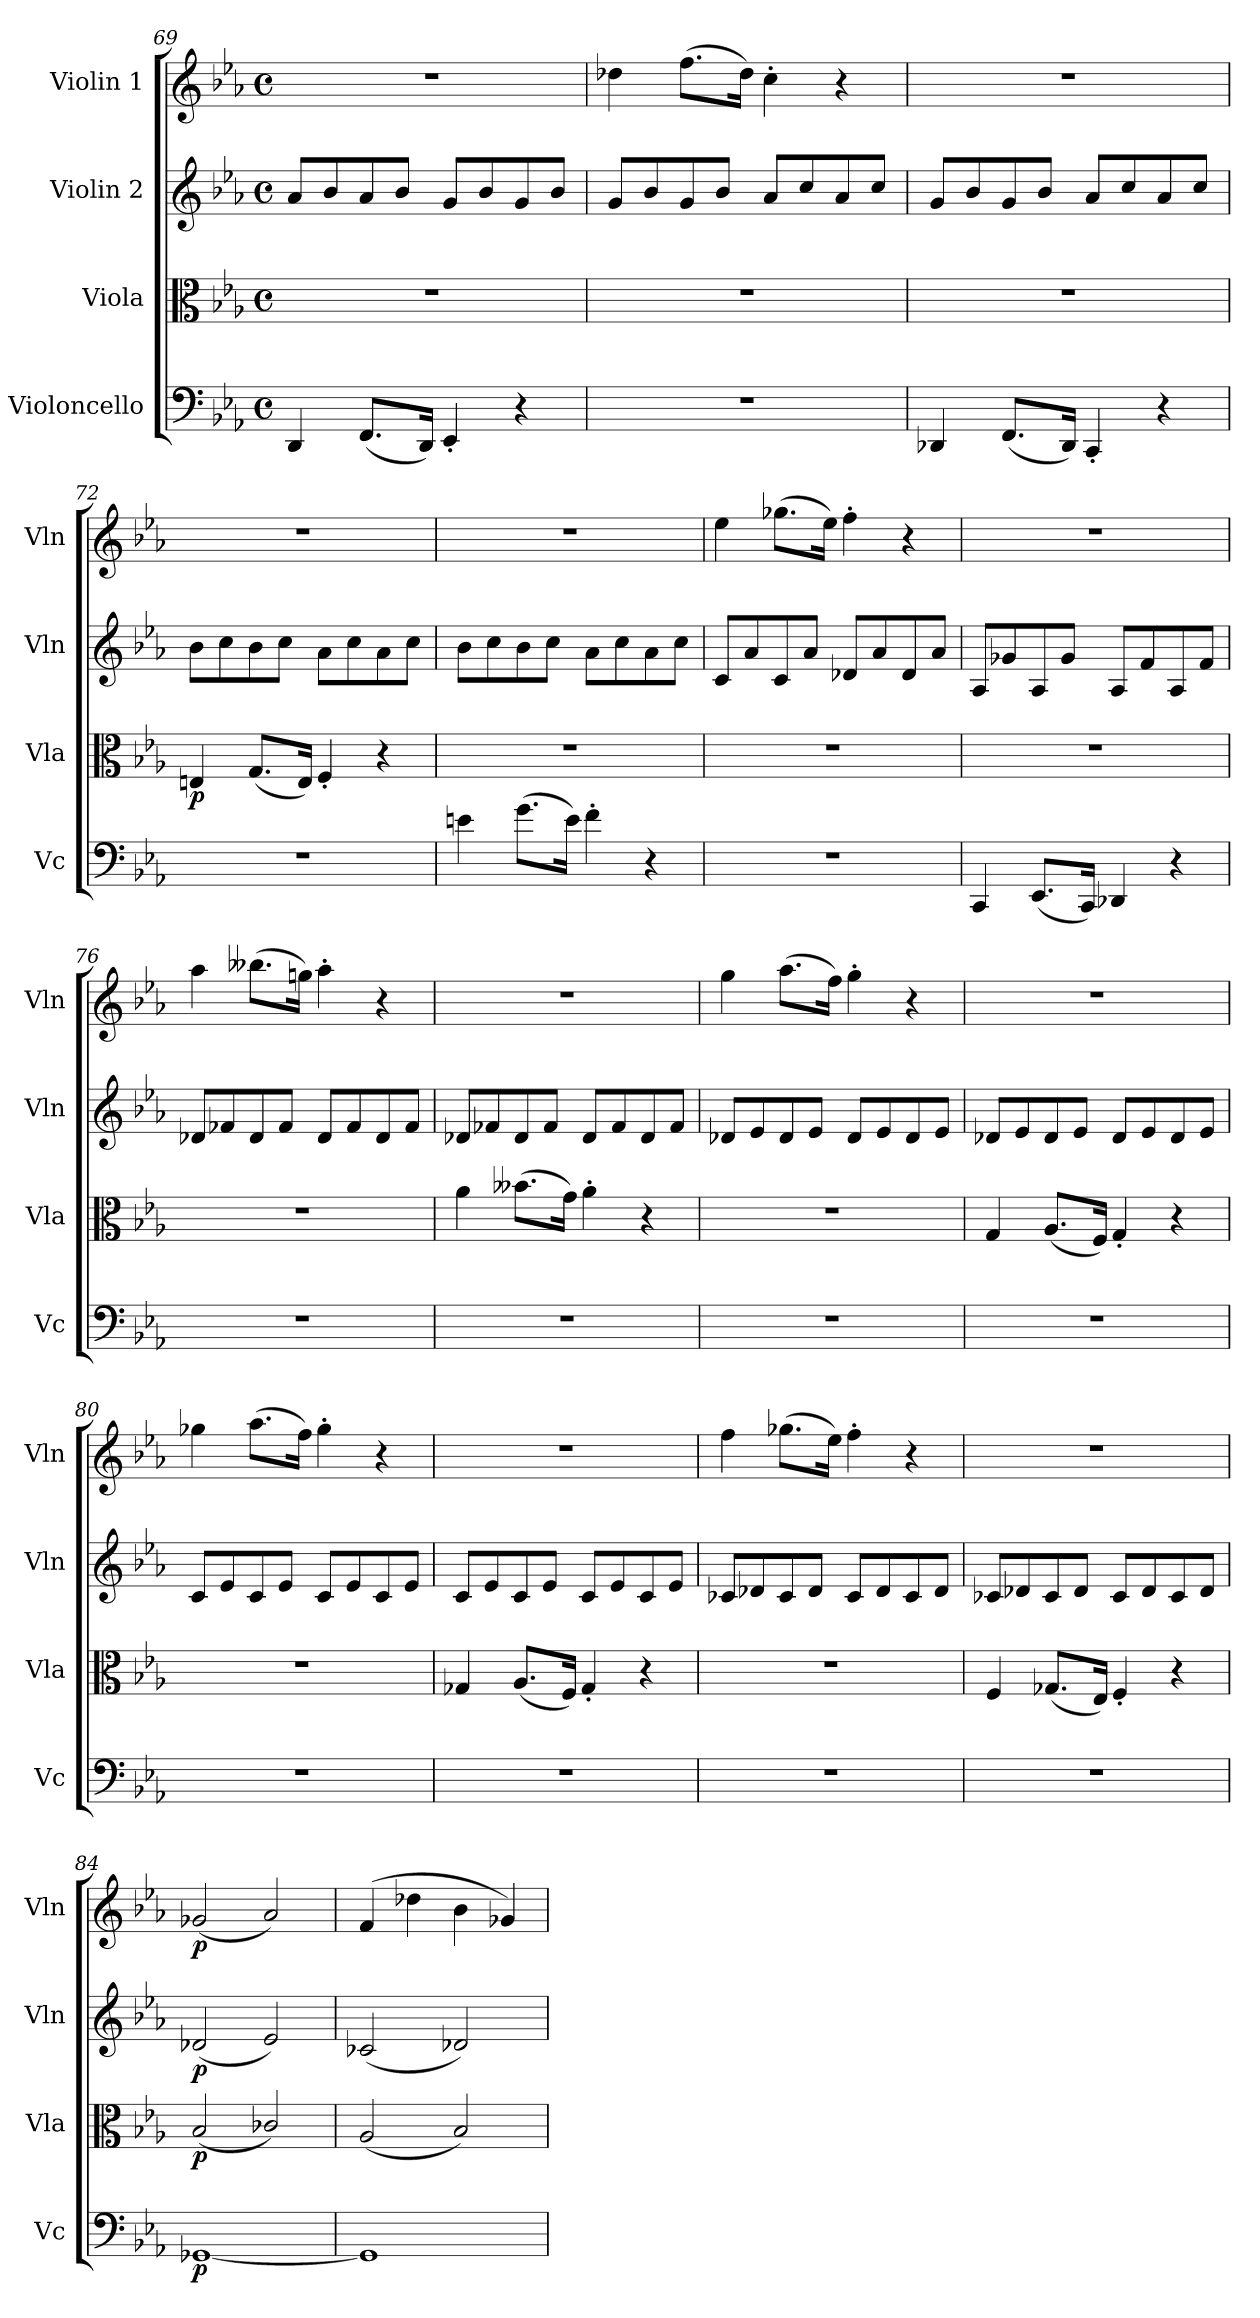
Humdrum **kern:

**kern	**dynam	**kern	**dynam	**kern	**dynam	**kern	**dynam
*part4	*part4	*part3	*part3	*part2	*part2	*part1	*part1
*staff4	*staff4	*staff3	*staff3	*staff2	*staff2	*staff1	*staff1
*I"Violoncello	*	*I"Viola	*	*I"Violin 2	*	*I"Violin 1	*
*I'Vc	*	*I'Vla	*	*I'Vln	*	*I'Vln	*
*clefF4	*	*clefC3	*	*clefG2	*	*clefG2	*
*k[b-e-a-]	*	*k[b-e-a-]	*	*k[b-e-a-]	*	*k[b-e-a-]	*
*M4/4	*	*M4/4	*	*M4/4	*	*M4/4	*
*met(c)	*	*met(c)	*	*met(c)	*	*met(c)	*
=69	=69	=69	=69	=69	=69	=69	=69
4DD/	.	1r	.	8a-/L	.	1r	.
.	.	.	.	8b-/	.	.	.
(<8.FF/L	.	.	.	8a-/	.	.	.
.	.	.	.	8b-/J	.	.	.
16DD/Jk)	.	.	.	.	.	.	.
4EE-'/	.	.	.	8g/L	.	.	.
.	.	.	.	8b-/	.	.	.
4r	.	.	.	8g/	.	.	.
.	.	.	.	8b-/J	.	.	.
=70	=70	=70	=70	=70	=70	=70	=70
1r	.	1r	.	8g/L	.	4dd-X\	.
.	.	.	.	8b-/	.	.	.
.	.	.	.	8g/	.	(>8.ff\L	.
.	.	.	.	8b-/J	.	.	.
.	.	.	.	.	.	16dd-\Jk)	.
.	.	.	.	8a-/L	.	4cc'\	.
.	.	.	.	8cc/	.	.	.
.	.	.	.	8a-/	.	4r	.
.	.	.	.	8cc/J	.	.	.
!!LO:PB:g=z
=71	=71	=71	=71	=71	=71	=71	=71
4DD-X/	.	1r	.	8g/L	.	1r	.
.	.	.	.	8b-/	.	.	.
(<8.FF/L	.	.	.	8g/	.	.	.
.	.	.	.	8b-/J	.	.	.
16DD-/Jk)	.	.	.	.	.	.	.
4CC'/	.	.	.	8a-/L	.	.	.
.	.	.	.	8cc/	.	.	.
4r	.	.	.	8a-/	.	.	.
.	.	.	.	8cc/J	.	.	.
=72	=72	=72	=72	=72	=72	=72	=72
!	!	!	!LO:DY:b	!	!	!	!
1r	.	4En/	p	8b-\L	.	1r	.
.	.	.	.	8cc\	.	.	.
.	.	(<8.G/L	.	8b-\	.	.	.
.	.	.	.	8cc\J	.	.	.
.	.	16E/Jk)	.	.	.	.	.
.	.	4F'/	.	8a-\L	.	.	.
.	.	.	.	8cc\	.	.	.
.	.	4r	.	8a-\	.	.	.
.	.	.	.	8cc\J	.	.	.
=73	=73	=73	=73	=73	=73	=73	=73
4en\	.	1r	.	8b-\L	.	1r	.
.	.	.	.	8cc\	.	.	.
(>8.g\L	.	.	.	8b-\	.	.	.
.	.	.	.	8cc\J	.	.	.
16e\Jk)	.	.	.	.	.	.	.
4f'\	.	.	.	8a-\L	.	.	.
.	.	.	.	8cc\	.	.	.
4r	.	.	.	8a-\	.	.	.
.	.	.	.	8cc\J	.	.	.
=74	=74	=74	=74	=74	=74	=74	=74
1r	.	1r	.	8c/L	.	4ee-\	.
.	.	.	.	8a-/	.	.	.
.	.	.	.	8c/	.	(>8.gg-X\L	.
.	.	.	.	8a-/J	.	.	.
.	.	.	.	.	.	16ee-\Jk)	.
.	.	.	.	8d-X/L	.	4ff'\	.
.	.	.	.	8a-/	.	.	.
.	.	.	.	8d-/	.	4r	.
.	.	.	.	8a-/J	.	.	.
=75	=75	=75	=75	=75	=75	=75	=75
4CC/	.	1r	.	8A-/L	.	1r	.
.	.	.	.	8g-X/	.	.	.
(<8.EE-/L	.	.	.	8A-/	.	.	.
.	.	.	.	8g-/J	.	.	.
16CC/Jk)	.	.	.	.	.	.	.
4DD-X/	.	.	.	8A-/L	.	.	.
.	.	.	.	8f/	.	.	.
4r	.	.	.	8A-/	.	.	.
.	.	.	.	8f/J	.	.	.
!!LO:LB:g=z
=76	=76	=76	=76	=76	=76	=76	=76
1r	.	1r	.	8d-X/L	.	4aa-\	.
.	.	.	.	8f-X/	.	.	.
.	.	.	.	8d-/	.	(>8.bb--X\L	.
.	.	.	.	8f-/J	.	.	.
.	.	.	.	.	.	16ggn\Jk)	.
.	.	.	.	8d-/L	.	4aa-'\	.
.	.	.	.	8f-/	.	.	.
.	.	.	.	8d-/	.	4r	.
.	.	.	.	8f-/J	.	.	.
=77	=77	=77	=77	=77	=77	=77	=77
1r	.	4a-\	.	8d-X/L	.	1r	.
.	.	.	.	8f-X/	.	.	.
.	.	(>8.b--X\L	.	8d-/	.	.	.
.	.	.	.	8f-/J	.	.	.
.	.	16g\Jk)	.	.	.	.	.
.	.	4a-'\	.	8d-/L	.	.	.
.	.	.	.	8f-/	.	.	.
.	.	4r	.	8d-/	.	.	.
.	.	.	.	8f-/J	.	.	.
=78	=78	=78	=78	=78	=78	=78	=78
1r	.	1r	.	8d-X/L	.	4gg\	.
.	.	.	.	8e-/	.	.	.
.	.	.	.	8d-/	.	(>8.aa-\L	.
.	.	.	.	8e-/J	.	.	.
.	.	.	.	.	.	16ff\Jk)	.
.	.	.	.	8d-/L	.	4gg'\	.
.	.	.	.	8e-/	.	.	.
.	.	.	.	8d-/	.	4r	.
.	.	.	.	8e-/J	.	.	.
=79	=79	=79	=79	=79	=79	=79	=79
1r	.	4G/	.	8d-X/L	.	1r	.
.	.	.	.	8e-/	.	.	.
.	.	(<8.A-/L	.	8d-/	.	.	.
.	.	.	.	8e-/J	.	.	.
.	.	16F/Jk)	.	.	.	.	.
.	.	4G'/	.	8d-/L	.	.	.
.	.	.	.	8e-/	.	.	.
.	.	4r	.	8d-/	.	.	.
.	.	.	.	8e-/J	.	.	.
=80	=80	=80	=80	=80	=80	=80	=80
1r	.	1r	.	8c/L	.	4gg-X\	.
.	.	.	.	8e-/	.	.	.
.	.	.	.	8c/	.	(>8.aa-\L	.
.	.	.	.	8e-/J	.	.	.
.	.	.	.	.	.	16ff\Jk)	.
.	.	.	.	8c/L	.	4gg-'\	.
.	.	.	.	8e-/	.	.	.
.	.	.	.	8c/	.	4r	.
.	.	.	.	8e-/J	.	.	.
!!LO:LB:g=z
=81	=81	=81	=81	=81	=81	=81	=81
1r	.	4G-X/	.	8c/L	.	1r	.
.	.	.	.	8e-/	.	.	.
.	.	(<8.A-/L	.	8c/	.	.	.
.	.	.	.	8e-/J	.	.	.
.	.	16F/Jk)	.	.	.	.	.
.	.	4G-'/	.	8c/L	.	.	.
.	.	.	.	8e-/	.	.	.
.	.	4r	.	8c/	.	.	.
.	.	.	.	8e-/J	.	.	.
=82	=82	=82	=82	=82	=82	=82	=82
1r	.	1r	.	8c-X/L	.	4ff\	.
.	.	.	.	8d-X/	.	.	.
.	.	.	.	8c-/	.	(>8.gg-X\L	.
.	.	.	.	8d-/J	.	.	.
.	.	.	.	.	.	16ee-\Jk)	.
.	.	.	.	8c-/L	.	4ff'\	.
.	.	.	.	8d-/	.	.	.
.	.	.	.	8c-/	.	4r	.
.	.	.	.	8d-/J	.	.	.
=83	=83	=83	=83	=83	=83	=83	=83
1r	.	4F/	.	8c-X/L	.	1r	.
.	.	.	.	8d-X/	.	.	.
.	.	(<8.G-X/L	.	8c-/	.	.	.
.	.	.	.	8d-/J	.	.	.
.	.	16E-/Jk)	.	.	.	.	.
.	.	4F'/	.	8c-/L	.	.	.
.	.	.	.	8d-/	.	.	.
.	.	4r	.	8c-/	.	.	.
.	.	.	.	8d-/J	.	.	.
=84	=84	=84	=84	=84	=84	=84	=84
!	!LO:DY:b	!	!LO:DY:b	!	!LO:DY:b	!	!LO:DY:b
[1GG-X	p	(<2B-/	p	(<2d-X/	p	(<2g-X/	p
.	.	2c-X/)	.	2e-/)	.	2a-/)	.
=85	=85	=85	=85	=85	=85	=85	=85
1GG-]	.	(<2A-/	.	(<2c-X/	.	(>4f/	.
.	.	.	.	.	.	4dd-X\	.
.	.	2B-/)	.	2d-X/)	.	4b-\	.
.	.	.	.	.	.	4g-X/)	.
=	=	=	=	=	=	=	=
*-	*-	*-	*-	*-	*-	*-	*-
